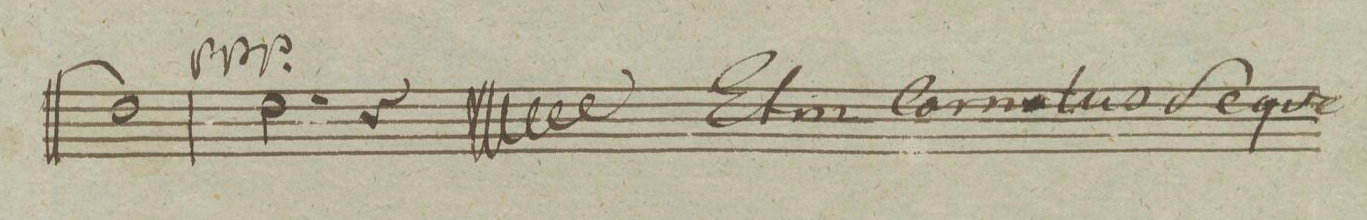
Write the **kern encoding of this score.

**kern	**dynam
*I"Corno. Secundo in F	*
*clefG2	*
*k[]	*
*met(c|)	*
*M2/2	*
1g/]	.
=66	=66
2.g\	ppp
4r	.
=||67	=||67
*clefG2	*
*k[b-]	*
*M3/4	*
*-	*-
